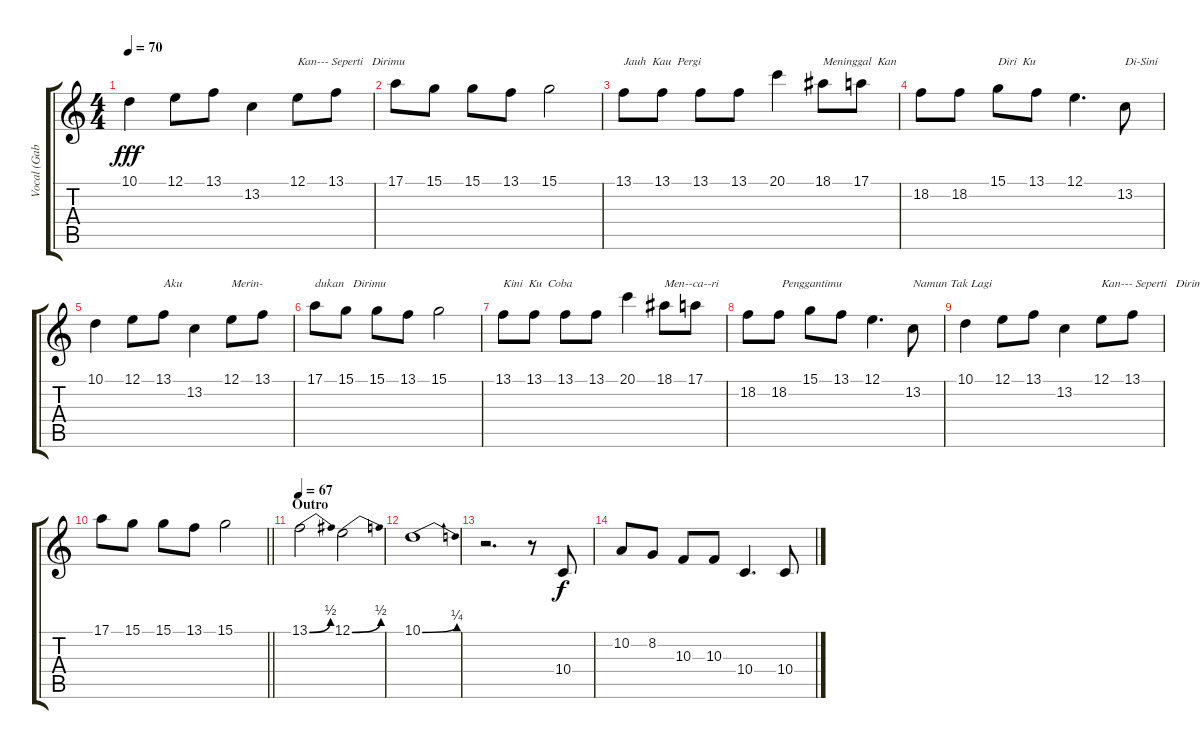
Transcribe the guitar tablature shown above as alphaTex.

\track ("Vocal (Gabby)" "Vocal (Gab") {instrument voiceoohs}
\staff {score tabs}
\tuning (E4 B3 G3 D3 A2 E2) {hide}
\ts (4 4)
\tempo 70
\clef g2
\ks c
10.1.4{dy fff} 12.1.8 13.1.8 13.2.4 12.1.8{txt "Kan--- Seperti   Dirimu"} 13.1.8 |
17.1.8 15.1.8 15.1.8 13.1.8 15.1.2 |
13.1.8{txt "Jauh  Kau  Pergi "} 13.1.8 13.1.8 13.1.8 20.1.4 18.1.8{txt "Meninggal  Kan "} 17.1.8 |
18.2.8 18.2.8 15.1.8{txt "Diri  Ku"} 13.1.8 12.1.4{d} 13.2.8{txt "Di-Sini "} |
10.1.4 12.1.8 13.1.8{txt "Aku "} 13.2.4 12.1.8{txt "Merin-"} 13.1.8 |
17.1.8{txt "dukan   Dirimu"} 15.1.8 15.1.8 13.1.8 15.1.2 |
13.1.8{txt "Kini  Ku  Coba "} 13.1.8 13.1.8 13.1.8 20.1.4 18.1.8{txt "Men--ca--ri"} 17.1.8 |
18.2.8 18.2.8{txt " Penggantimu"} 15.1.8 13.1.8 12.1.4{d} 13.2.8{txt "Namun Tak Lagi "} |
10.1.4 12.1.8 13.1.8 13.2.4 12.1.8{txt "Kan--- Seperti   Dirimu"} 13.1.8 |
\barLineRight lightlight
17.1.8 15.1.8 15.1.8 13.1.8 15.1.2 |
\section ("" "Outro")
\tempo 67
13.1{be (bend 0 0 60 2)}.2 12.1{be (bend 0 0 60 2)}.2 |
10.1{be (bend 0 0 60 1)}.1 |
r.2{d} r.8 10.4.8{dy f} |
10.2.8 8.2.8 10.3.8 10.3.8 10.4.4{d} 10.4.8
